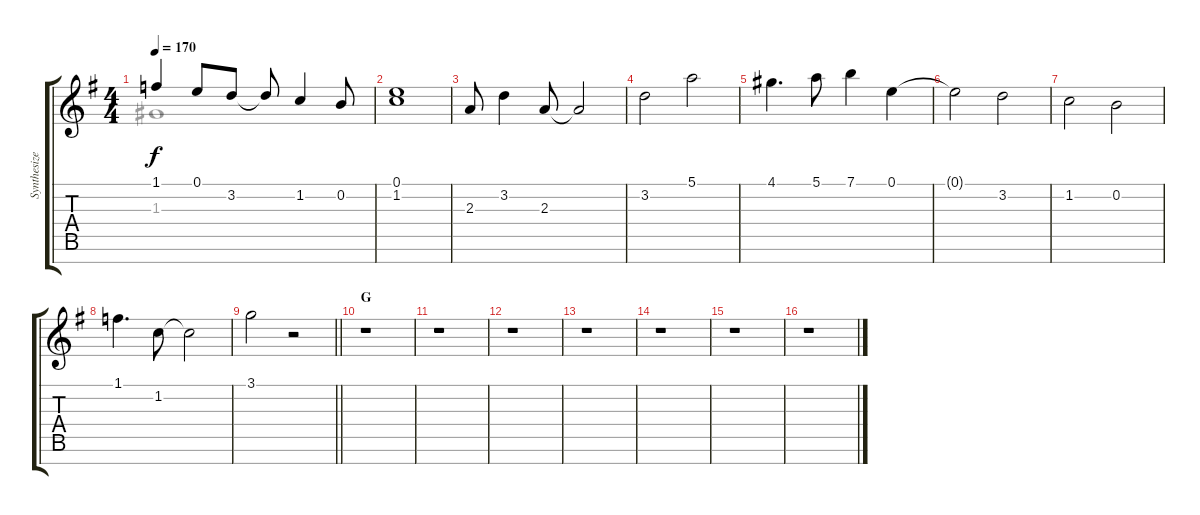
\track ("Synthesizer I" "Synthesize") {instrument fx5brightness}
\staff {score tabs}
\tuning (E5 B4 G4 D4 A3 E3 B2) {hide}
\voice
\ts (4 4)
\tempo 170
\clef g2
\ks g
1.1.4{dy f} 0.1.8 3.2.8 3.2{t}.8 1.2.4 0.2.8 |
(0.1 1.2).1 |
2.3.8 3.2.4 2.3.8 2.3{t}.2 |
3.2.2 5.1.2 |
4.1.4{d} 5.1.8 7.1.4 0.1.4 |
0.1{t}.2 3.2.2 |
1.2.2 0.2.2 |
1.1.4{d} 1.2.8 1.2{t}.2 |
\barLineRight lightlight
3.1.2 r.2 |
\section ("" "G")
r.1 |
r.1 |
r.1 |
r.1 |
r.1 |
r.1 |
r.1
\voice
\clef g2
\ottava regular
\simile none
\ks g
1.3.1{dy f} |
|
|
|
|
|
|
|
\barLineRight lightlight
|
|
|
|
|
|
|
